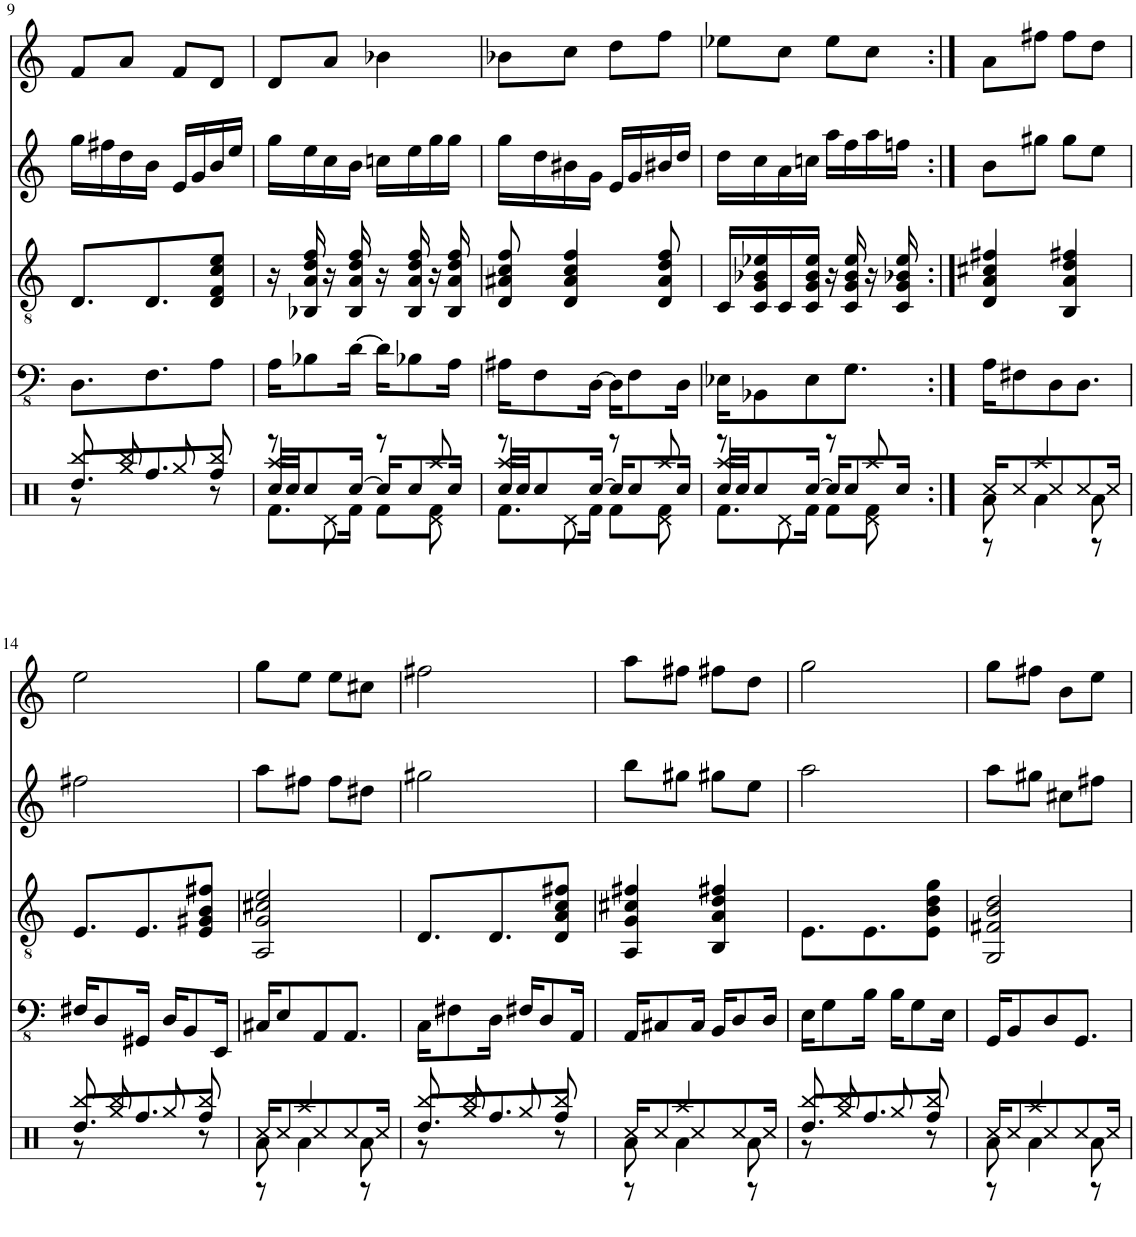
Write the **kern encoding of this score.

**kern	**kern	**kern	**kern	**kern
*part5	*part4	*part3	*part2	*part1
*staff5	*staff4	*staff3	*staff2	*staff1
*I"Drumset 5 lines	*I"Electric Bass	*I"Guitar	*I"Soprano Saxophone	*I"Flute
*	*	*	*	*I'Fl
!!LO:PB:g=z
*clefX	*clefFv4	*clefGv2	*clefG2	*clefG2
*	*	*	*Trd1c2	*
*k[]	*k[]	*k[]	*k[]	*k[]
*M2/4	*M2/4	*M2/4	*M2/4	*M2/4
=9	=9	=9	=9	=9
*^	*	*	*	*
*	*^	*	*	*	*
8.Rdd/L	8Rbb/	8r	8.DD\L	8.D/L	16gg\LL	8f/L
.	.	.	.	.	16ff#X\	.
.	4Rbb/	8Rgg/	.	.	16dd\	8a/J
8.Rff/	.	.	8.FF\	8.D/	16b\JJ	.
.	.	8Rgg/	.	.	16e/LL	8f/L
.	.	.	.	.	16g/	.
8Rff/J	8Rbb/	8r	8AA\J	8D/ 8F/ 8c/ 8e/J	16b/	8d/J
.	.	.	.	.	16ee/JJ	.
=10	=10	=10	=10	=10	=10	=10
*	*	*^	*	*	*	*
32Rcc/LLL	8r	4.Raa/	8.Rf\L	16AA\KL	16r	16gg\LL	8d/L
32Rcc/JJ	.	.	.	.	.	.	.
8Rcc/	.	.	.	8BB-X\	16BB-X/ 16A/ 16d/ 16f/	16ee\	.
.	8Rd\	.	.	.	16r	16cc\	8a/J
[16Rcc/Jk	.	.	16Rf\Jk	[16D\Jk	16BB-/ 16A/ 16d/ 16f/	16b\JJ	.
16Rcc/KL]	8r	.	8Rf\L	16D\KL]	16r	16ccn\LL	4b-X\
8Rcc/	.	.	.	8BB-X\	16BB-/ 16A/ 16d/ 16f/	16ee\	.
.	8Rd\	8Raa/	8Rf\J	.	16r	16gg\	.
16Rcc/Jk	.	.	.	16AA\Jk	16BB-/ 16A/ 16d/ 16f/	16gg\JJ	.
=11	=11	=11	=11	=11	=11	=11	=11
32Rcc/LLL	8r	4.Raa/	8.Rf\L	16AA#X\KL	8D/ 8A#X/ 8c/ 8f/	16gg\LL	8b-X\L
32Rcc/JJ	.	.	.	.	.	.	.
8Rcc/	.	.	.	8FF\	.	16dd\	.
.	8Rd\	.	.	.	4D/ 4A#/ 4c/ 4f/	16b#X\	8cc\J
[16Rcc/Jk	.	.	16Rf\Jk	[16DD\Jk	.	16g\JJ	.
16Rcc/KL]	8r	.	8Rf\L	16DD\KL]	.	16e/LL	8dd\L
8Rcc/	.	.	.	8FF\	.	16g/	.
.	8Rd\	8Raa/	8Rf\J	.	8D/ 8A#/ 8d/ 8f/	16b#X/	8ff\J
16Rcc/Jk	.	.	.	16DD\Jk	.	16dd/JJ	.
=12	=12	=12	=12	=12	=12	=12	=12
32Rcc/LLL	8r	4.Raa/	8.Rf\L	16EE-X\KL	16C/LL	16dd\LL	8ee-X\L
32Rcc/JJ	.	.	.	.	.	.	.
8Rcc/	.	.	.	8BBB-X\	16C/ 16G/ 16B-X/ 16e-X/	16cc\	.
.	8Rd\	.	.	.	16C/	16a\	8cc\J
[16Rcc/Jk	.	.	16Rf\Jk	8EE-\	16C/ 16G/ 16B-/ 16e-/JJ	16ccn\JJ	.
16Rcc/KL]	8r	.	8Rf\L	.	16r	16aa\LL	8ee-\L
8Rcc/	.	.	.	8.GG\J	16C/ 16G/ 16B-/ 16e-/	16ff\	.
.	8Rd\	8Raa/	8Rf\J	.	16r	16aa\	8cc\J
16Rcc/Jk	.	.	.	.	16C/ 16G/ 16B-X/ 16e-/	16ffn\JJ	.
*	*	*v	*v	*	*	*	*
=13:|!	=13:|!	=13:|!	=13:|!	=13:|!	=13:|!	=13:|!
16Rcc/KL	8Ra\	8r	16AA\KL	4D/ 4A/ 4c#X/ 4f#X/	8b\L	8a\L
8Rcc/	.	.	8FF#X\	.	.	.
.	4Ra\	4Raa/	.	.	8gg#X\J	8ff#X\J
8Rcc/	.	.	8DD\	.	.	.
.	.	.	.	4BB/ 4A/ 4d/ 4f#X/	8gg#\L	8ff#\L
8Rcc/	.	.	8.DD\J	.	.	.
.	8Ra\	8r	.	.	8ee\J	8dd\J
16Rcc/Jk	.	.	.	.	.	.
!!LO:LB:g=z
=14	=14	=14	=14	=14	=14	=14
8.Rdd/L	8Rbb/	8r	16FF#X/KL	8.E/L	2ff#X\	2ee\
.	.	.	8DD/	.	.	.
.	4Rbb/	8Rgg/	.	.	.	.
8.Rff/	.	.	16GGG#X/Jk	8.E/	.	.
.	.	8Rgg/	16DD/KL	.	.	.
.	.	.	8BBB/	.	.	.
8Rff/J	8Rbb/	8r	.	8E/ 8G#X/ 8B/ 8f#X/J	.	.
.	.	.	16EEE/Jk	.	.	.
=15	=15	=15	=15	=15	=15	=15
16Rcc/KL	8Ra\	8r	16CC#X/KL	2AA/ 2G/ 2c#X/ 2e/	8aa\L	8gg\L
8Rcc/	.	.	8EE/	.	.	.
.	4Ra\	4Raa/	.	.	8ff#X\J	8ee\J
8Rcc/	.	.	8AAA/	.	.	.
.	.	.	.	.	8ff#\L	8ee\L
8Rcc/	.	.	8.AAA/J	.	.	.
.	8Ra\	8r	.	.	8dd#X\J	8cc#X\J
16Rcc/Jk	.	.	.	.	.	.
=16	=16	=16	=16	=16	=16	=16
8.Rdd/L	8Rbb/	8r	16CC\KL	8.D/L	2gg#X\	2ff#X\
.	.	.	8FF#X\	.	.	.
.	4Rbb/	8Rgg/	.	.	.	.
8.Rff/	.	.	16DD\Jk	8.D/	.	.
.	.	8Rgg/	16FF#X/KL	.	.	.
.	.	.	8DD/	.	.	.
8Rff/J	8Rbb/	8r	.	8D/ 8A/ 8c/ 8f#X/J	.	.
.	.	.	16AAA/Jk	.	.	.
=17	=17	=17	=17	=17	=17	=17
16Rcc/KL	8Ra\	8r	16AAA/KL	4AA/ 4G/ 4c#X/ 4f#X/	8bb\L	8aa\L
8Rcc/	.	.	8CC#X/	.	.	.
.	4Ra\	4Raa/	.	.	8gg#X\J	8ff#X\J
8Rcc/	.	.	16CC#/Jk	.	.	.
.	.	.	16BBB/KL	4BB/ 4A/ 4d/ 4f#X/	8gg#X\L	8ff#X\L
8Rcc/	.	.	8DD/	.	.	.
.	8Ra\	8r	.	.	8ee\J	8dd\J
16Rcc/Jk	.	.	16DD/Jk	.	.	.
=18	=18	=18	=18	=18	=18	=18
8.Rdd/L	8Rbb/	8r	16EE\KL	8.E\L	2aa\	2gg\
.	.	.	8GG\	.	.	.
.	4Rbb/	8Rgg/	.	.	.	.
8.Rff/	.	.	16BB\Jk	8.E\	.	.
.	.	8Rgg/	16BB\KL	.	.	.
.	.	.	8GG\	.	.	.
8Rff/J	8Rbb/	8r	.	8E\ 8B\ 8d\ 8g\J	.	.
.	.	.	16EE\Jk	.	.	.
=19	=19	=19	=19	=19	=19	=19
16Rcc/KL	8Ra\	8r	16GGG/KL	2GG/ 2F#X/ 2B/ 2d/	8aa\L	8gg\L
8Rcc/	.	.	8BBB/	.	.	.
.	4Ra\	4Raa/	.	.	8gg#X\J	8ff#X\J
8Rcc/	.	.	8DD/	.	.	.
.	.	.	.	.	8cc#X\L	8b\L
8Rcc/	.	.	8.GGG/J	.	.	.
.	8Ra\	8r	.	.	8ff#X\J	8ee\J
16Rcc/Jk	.	.	.	.	.	.
*v	*v	*v	*	*	*	*
=	=	=	=	=
*-	*-	*-	*-	*-
